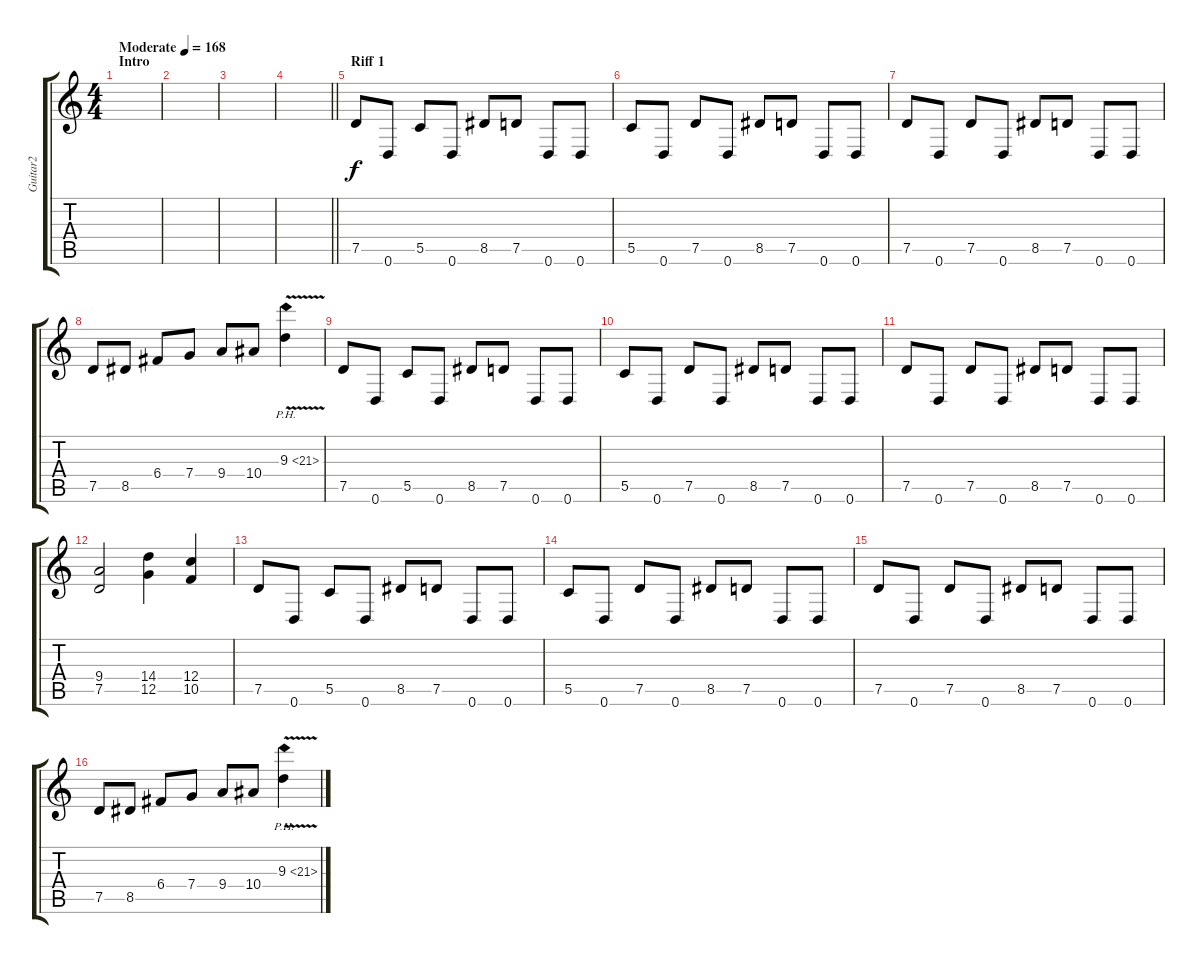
\track ("Guitar2" "Guitar2") {instrument distortionguitar}
\staff {score tabs}
\tuning (D4 A3 F3 C3 G2 D2) {hide}
\ts (4 4)
\section ("" "Intro")
\tempo (168 "Moderate")
\clef g2
\ks c
|
|
|
\barLineRight lightlight
|
\section ("" "Riff 1")
7.5.8 0.6.8 5.5.8 0.6.8 8.5.8 7.5.8 0.6.8 0.6.8 |
5.5.8 0.6.8 7.5.8 0.6.8 8.5.8 7.5.8 0.6.8 0.6.8 |
7.5.8 0.6.8 7.5.8 0.6.8 8.5.8 7.5.8 0.6.8 0.6.8 |
7.5.8 8.5.8 6.4.8 7.4.8 9.4.8 10.4.8 9.3{ph 12 v}.4 |
7.5.8 0.6.8 5.5.8 0.6.8 8.5.8 7.5.8 0.6.8 0.6.8 |
5.5.8 0.6.8 7.5.8 0.6.8 8.5.8 7.5.8 0.6.8 0.6.8 |
7.5.8 0.6.8 7.5.8 0.6.8 8.5.8 7.5.8 0.6.8 0.6.8 |
(9.4 7.5).2 (14.4 12.5).4 (12.4 10.5).4 |
7.5.8 0.6.8 5.5.8 0.6.8 8.5.8 7.5.8 0.6.8 0.6.8 |
5.5.8 0.6.8 7.5.8 0.6.8 8.5.8 7.5.8 0.6.8 0.6.8 |
7.5.8 0.6.8 7.5.8 0.6.8 8.5.8 7.5.8 0.6.8 0.6.8 |
7.5.8 8.5.8 6.4.8 7.4.8 9.4.8 10.4.8 9.3{ph 12 v}.4
